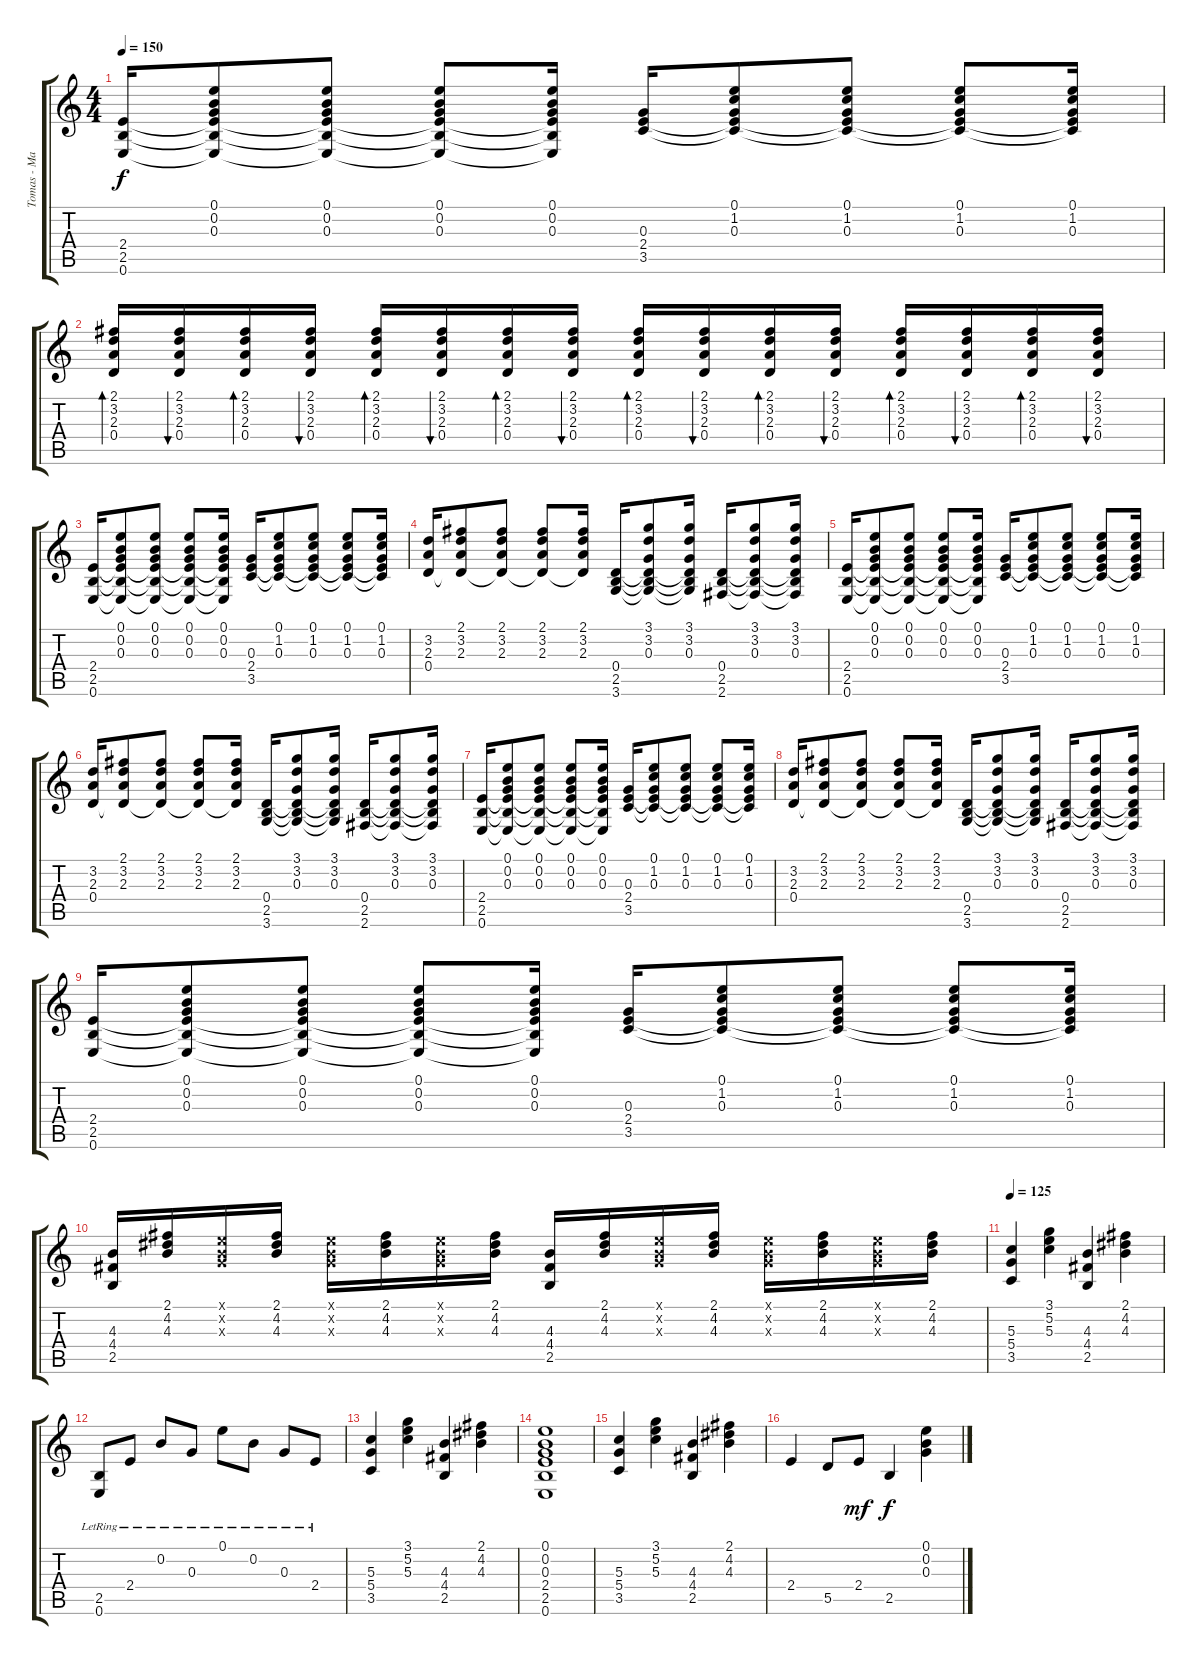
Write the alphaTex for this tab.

\track ("Tomas - Main Guitar" "Tomas - Ma") {instrument overdrivenguitar}
\staff {score tabs}
\tuning (E4 B3 G3 D3 A2 E2) {hide}
\ts (4 4)
\tempo 150
\clef g2
\ks c
(2.4 2.5 0.6).16{dy f} (0.1 0.2 0.3 2.4{t} 2.5{t} 0.6{t}).8 (0.1 0.2 0.3 2.4{t} 2.5{t} 0.6{t}).8 (0.1 0.2 0.3 2.4{t} 2.5{t} 0.6{t}).8 (0.1 0.2 0.3 2.4{t} 2.5{t} 0.6{t}).16 (0.3 2.4 3.5).16 (0.1 1.2 0.3 2.4{t} 3.5{t}).8 (0.1 1.2 0.3 2.4{t} 3.5{t}).8 (0.1 1.2 0.3 2.4{t} 3.5{t}).8 (0.1 1.2 0.3 2.4{t} 3.5{t}).16 |
(2.1 3.2 2.3 0.4).16{bd 60} (2.1 3.2 2.3 0.4).16{bu 60} (2.1 3.2 2.3 0.4).16{bd 60} (2.1 3.2 2.3 0.4).16{bu 60} (2.1 3.2 2.3 0.4).16{bd 60} (2.1 3.2 2.3 0.4).16{bu 60} (2.1 3.2 2.3 0.4).16{bd 60} (2.1 3.2 2.3 0.4).16{bu 60} (2.1 3.2 2.3 0.4).16{bd 60} (2.1 3.2 2.3 0.4).16{bu 60} (2.1 3.2 2.3 0.4).16{bd 60} (2.1 3.2 2.3 0.4).16{bu 60} (2.1 3.2 2.3 0.4).16{bd 60} (2.1 3.2 2.3 0.4).16{bu 60} (2.1 3.2 2.3 0.4).16{bd 60} (2.1 3.2 2.3 0.4).16{bu 60} |
(2.4 2.5 0.6).16 (0.1 0.2 0.3 2.4{t} 2.5{t} 0.6{t}).8 (0.1 0.2 0.3 2.4{t} 2.5{t} 0.6{t}).8 (0.1 0.2 0.3 2.4{t} 2.5{t} 0.6{t}).8 (0.1 0.2 0.3 2.4{t} 2.5{t} 0.6{t}).16 (0.3 2.4 3.5).16 (0.1 1.2 0.3 2.4{t} 3.5{t}).8 (0.1 1.2 0.3 2.4{t} 3.5{t}).8 (0.1 1.2 0.3 2.4{t} 3.5{t}).8 (0.1 1.2 0.3 2.4{t} 3.5{t}).16 |
(3.2 2.3 0.4).16 (2.1 3.2 2.3 0.4{t}).8 (2.1 3.2 2.3 0.4{t}).8 (2.1 3.2 2.3 0.4{t}).8 (2.1 3.2 2.3 0.4{t}).16 (0.4 2.5 3.6).16 (3.1 3.2 0.3 0.4{t} 2.5{t} 3.6{t}).8 (3.1 3.2 0.3 0.4{t} 2.5{t} 3.6{t}).16 (0.4 2.5 2.6).16 (3.1 3.2 0.3 0.4{t} 2.5{t} 2.6{t}).8 (3.1 3.2 0.3 0.4{t} 2.5{t} 2.6{t}).16 |
(2.4 2.5 0.6).16 (0.1 0.2 0.3 2.4{t} 2.5{t} 0.6{t}).8 (0.1 0.2 0.3 2.4{t} 2.5{t} 0.6{t}).8 (0.1 0.2 0.3 2.4{t} 2.5{t} 0.6{t}).8 (0.1 0.2 0.3 2.4{t} 2.5{t} 0.6{t}).16 (0.3 2.4 3.5).16 (0.1 1.2 0.3 2.4{t} 3.5{t}).8 (0.1 1.2 0.3 2.4{t} 3.5{t}).8 (0.1 1.2 0.3 2.4{t} 3.5{t}).8 (0.1 1.2 0.3 2.4{t} 3.5{t}).16 |
(3.2 2.3 0.4).16 (2.1 3.2 2.3 0.4{t}).8 (2.1 3.2 2.3 0.4{t}).8 (2.1 3.2 2.3 0.4{t}).8 (2.1 3.2 2.3 0.4{t}).16 (0.4 2.5 3.6).16 (3.1 3.2 0.3 0.4{t} 2.5{t} 3.6{t}).8 (3.1 3.2 0.3 0.4{t} 2.5{t} 3.6{t}).16 (0.4 2.5 2.6).16 (3.1 3.2 0.3 0.4{t} 2.5{t} 2.6{t}).8 (3.1 3.2 0.3 0.4{t} 2.5{t} 2.6{t}).16 |
(2.4 2.5 0.6).16 (0.1 0.2 0.3 2.4{t} 2.5{t} 0.6{t}).8 (0.1 0.2 0.3 2.4{t} 2.5{t} 0.6{t}).8 (0.1 0.2 0.3 2.4{t} 2.5{t} 0.6{t}).8 (0.1 0.2 0.3 2.4{t} 2.5{t} 0.6{t}).16 (0.3 2.4 3.5).16 (0.1 1.2 0.3 2.4{t} 3.5{t}).8 (0.1 1.2 0.3 2.4{t} 3.5{t}).8 (0.1 1.2 0.3 2.4{t} 3.5{t}).8 (0.1 1.2 0.3 2.4{t} 3.5{t}).16 |
(3.2 2.3 0.4).16 (2.1 3.2 2.3 0.4{t}).8 (2.1 3.2 2.3 0.4{t}).8 (2.1 3.2 2.3 0.4{t}).8 (2.1 3.2 2.3 0.4{t}).16 (0.4 2.5 3.6).16 (3.1 3.2 0.3 0.4{t} 2.5{t} 3.6{t}).8 (3.1 3.2 0.3 0.4{t} 2.5{t} 3.6{t}).16 (0.4 2.5 2.6).16 (3.1 3.2 0.3 0.4{t} 2.5{t} 2.6{t}).8 (3.1 3.2 0.3 0.4{t} 2.5{t} 2.6{t}).16 |
(2.4 2.5 0.6).16 (0.1 0.2 0.3 2.4{t} 2.5{t} 0.6{t}).8 (0.1 0.2 0.3 2.4{t} 2.5{t} 0.6{t}).8 (0.1 0.2 0.3 2.4{t} 2.5{t} 0.6{t}).8 (0.1 0.2 0.3 2.4{t} 2.5{t} 0.6{t}).16 (0.3 2.4 3.5).16 (0.1 1.2 0.3 2.4{t} 3.5{t}).8 (0.1 1.2 0.3 2.4{t} 3.5{t}).8 (0.1 1.2 0.3 2.4{t} 3.5{t}).8 (0.1 1.2 0.3 2.4{t} 3.5{t}).16 |
(4.3 4.4 2.5).16 (2.1 4.2 4.3).16 (0.1{x} 0.2{x} 0.3{x}).16 (2.1 4.2 4.3).16 (0.1{x} 0.2{x} 0.3{x}).16 (2.1 4.2 4.3).16 (0.1{x} 0.2{x} 0.3{x}).16 (2.1 4.2 4.3).16 (4.3 4.4 2.5).16 (2.1 4.2 4.3).16 (0.1{x} 0.2{x} 0.3{x}).16 (2.1 4.2 4.3).16 (0.1{x} 0.2{x} 0.3{x}).16 (2.1 4.2 4.3).16 (0.1{x} 0.2{x} 0.3{x}).16 (2.1 4.2 4.3).16 |
\tempo 125
(5.3 5.4 3.5).4 (3.1 5.2 5.3).4 (4.3 4.4 2.5).4 (2.1 4.2 4.3).4 |
(2.5{lr} 0.6{lr}).8 2.4{lr}.8 0.2{lr}.8 0.3{lr}.8 0.1{lr}.8 0.2{lr}.8 0.3{lr}.8 2.4{lr}.8 |
(5.3 5.4 3.5).4 (3.1 5.2 5.3).4 (4.3 4.4 2.5).4 (2.1 4.2 4.3).4 |
(0.1 0.2 0.3 2.4 2.5 0.6).1 |
(5.3 5.4 3.5).4 (3.1 5.2 5.3).4 (4.3 4.4 2.5).4 (2.1 4.2 4.3).4 |
2.4.4 5.5.8 2.4.8{dy mf} 2.5.4{dy f} (0.1 0.2 0.3).4
